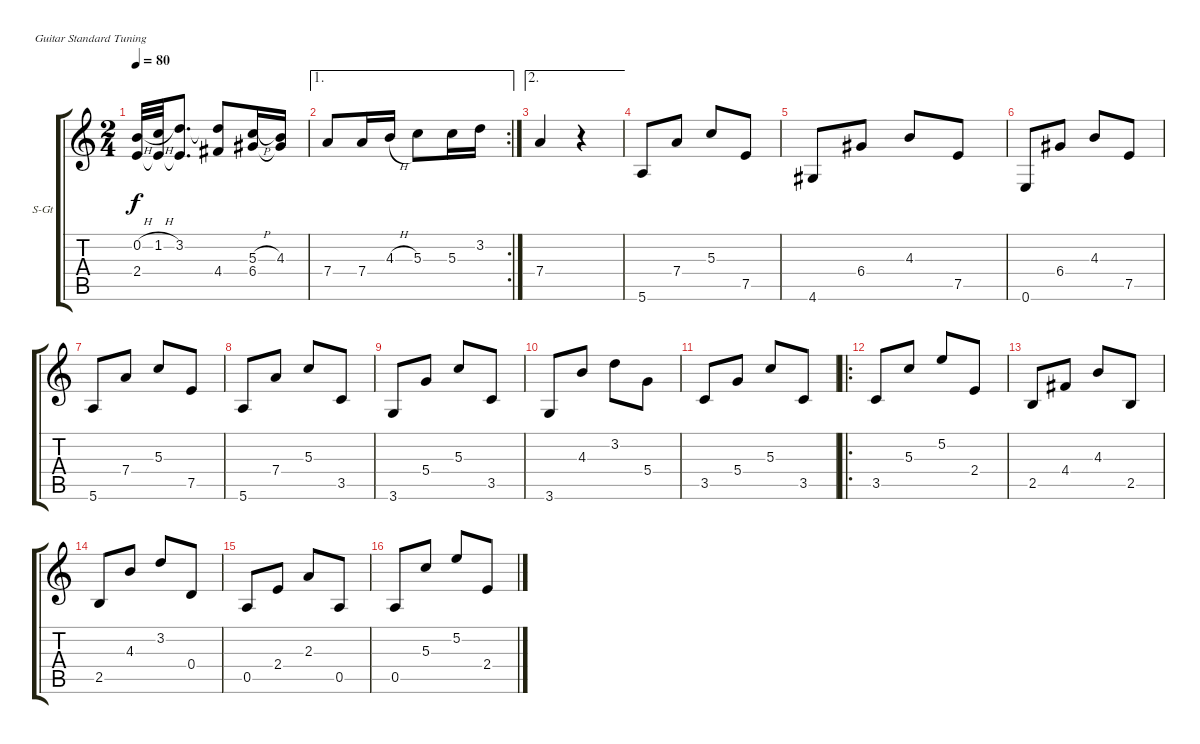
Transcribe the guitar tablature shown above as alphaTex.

\bracketExtendMode groupsimilarinstruments
\firstSystemTrackNameOrientation horizontal
\otherSystemsTrackNameOrientation horizontal
\track ("Piste 1" "S-Gt") {instrument acousticguitarsteel}
\staff {score tabs}
\tuning (E4 B3 G3 D3 A2 E2)
\ts (2 4)
\tempo 80
\clef g2
\ks aminor
(0.2{h} 2.4).32{dy f} (1.2{h} 2.4{t}).32 (3.2 2.4{t}).8{d} (3.2{t} 4.4).8 (5.3{h} 6.4).16 (4.3 6.4{t}).16 |
\ae 1
\rc 2
7.4.8 7.4.16 4.3{h}.16 5.3.8 5.3.16 3.2.16 |
\ae 2
7.4.4 r.4 |
5.6.8 7.4.8 5.3.8 7.5.8 |
4.6.8 6.4.8 4.3.8 7.5.8 |
0.6.8 6.4.8 4.3.8 7.5.8 |
5.6.8 7.4.8 5.3.8 7.5.8 |
5.6.8 7.4.8 5.3.8 3.5.8 |
3.6.8 5.4.8 5.3.8 3.5.8 |
3.6.8 4.3.8 3.2.8 5.4.8 |
3.5.8 5.4.8 5.3.8 3.5.8 |
\ro
3.5.8 5.3.8 5.2.8 2.4.8 |
2.5.8 4.4.8 4.3.8 2.5.8 |
2.5.8 4.3.8 3.2.8 0.4.8 |
0.5.8 2.4.8 2.3.8 0.5.8 |
0.5.8 5.3.8 5.2.8 2.4.8
